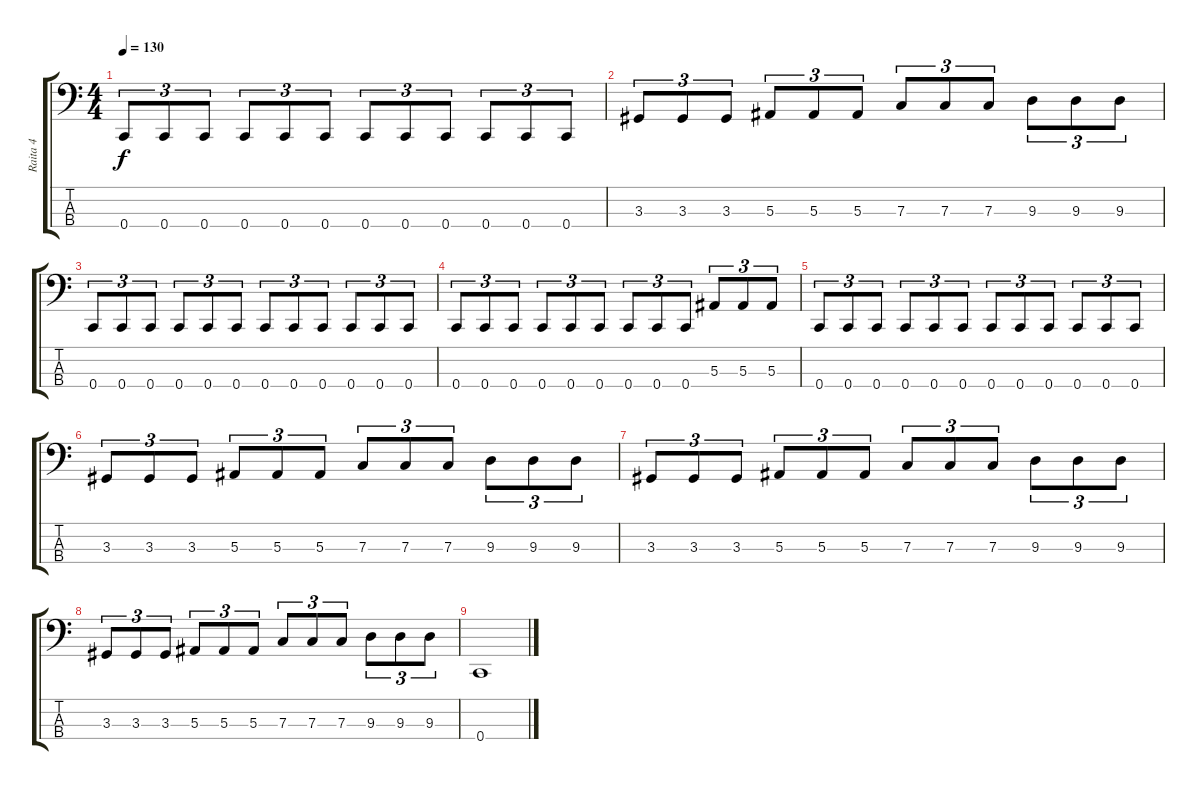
\track ("Raita 4" "Raita 4") {instrument electricbasspick}
\staff {score tabs}
\tuning (Eb2 Bb1 F1 C1) {hide}
\ts (4 4)
\tempo 130
\clef f4
\ks c
0.4.8{tu (3 2) dy f} 0.4.8{tu (3 2)} 0.4.8{tu (3 2)} 0.4.8{tu (3 2)} 0.4.8{tu (3 2)} 0.4.8{tu (3 2)} 0.4.8{tu (3 2)} 0.4.8{tu (3 2)} 0.4.8{tu (3 2)} 0.4.8{tu (3 2)} 0.4.8{tu (3 2)} 0.4.8{tu (3 2)} |
3.3.8{tu (3 2)} 3.3.8{tu (3 2)} 3.3.8{tu (3 2)} 5.3.8{tu (3 2)} 5.3.8{tu (3 2)} 5.3.8{tu (3 2)} 7.3.8{tu (3 2)} 7.3.8{tu (3 2)} 7.3.8{tu (3 2)} 9.3.8{tu (3 2)} 9.3.8{tu (3 2)} 9.3.8{tu (3 2)} |
0.4.8{tu (3 2)} 0.4.8{tu (3 2)} 0.4.8{tu (3 2)} 0.4.8{tu (3 2)} 0.4.8{tu (3 2)} 0.4.8{tu (3 2)} 0.4.8{tu (3 2)} 0.4.8{tu (3 2)} 0.4.8{tu (3 2)} 0.4.8{tu (3 2)} 0.4.8{tu (3 2)} 0.4.8{tu (3 2)} |
0.4.8{tu (3 2)} 0.4.8{tu (3 2)} 0.4.8{tu (3 2)} 0.4.8{tu (3 2)} 0.4.8{tu (3 2)} 0.4.8{tu (3 2)} 0.4.8{tu (3 2)} 0.4.8{tu (3 2)} 0.4.8{tu (3 2)} 5.3.8{tu (3 2)} 5.3.8{tu (3 2)} 5.3.8{tu (3 2)} |
0.4.8{tu (3 2)} 0.4.8{tu (3 2)} 0.4.8{tu (3 2)} 0.4.8{tu (3 2)} 0.4.8{tu (3 2)} 0.4.8{tu (3 2)} 0.4.8{tu (3 2)} 0.4.8{tu (3 2)} 0.4.8{tu (3 2)} 0.4.8{tu (3 2)} 0.4.8{tu (3 2)} 0.4.8{tu (3 2)} |
3.3.8{tu (3 2)} 3.3.8{tu (3 2)} 3.3.8{tu (3 2)} 5.3.8{tu (3 2)} 5.3.8{tu (3 2)} 5.3.8{tu (3 2)} 7.3.8{tu (3 2)} 7.3.8{tu (3 2)} 7.3.8{tu (3 2)} 9.3.8{tu (3 2)} 9.3.8{tu (3 2)} 9.3.8{tu (3 2)} |
3.3.8{tu (3 2)} 3.3.8{tu (3 2)} 3.3.8{tu (3 2)} 5.3.8{tu (3 2)} 5.3.8{tu (3 2)} 5.3.8{tu (3 2)} 7.3.8{tu (3 2)} 7.3.8{tu (3 2)} 7.3.8{tu (3 2)} 9.3.8{tu (3 2)} 9.3.8{tu (3 2)} 9.3.8{tu (3 2)} |
3.3.8{tu (3 2)} 3.3.8{tu (3 2)} 3.3.8{tu (3 2)} 5.3.8{tu (3 2)} 5.3.8{tu (3 2)} 5.3.8{tu (3 2)} 7.3.8{tu (3 2)} 7.3.8{tu (3 2)} 7.3.8{tu (3 2)} 9.3.8{tu (3 2)} 9.3.8{tu (3 2)} 9.3.8{tu (3 2)} |
0.4.1
